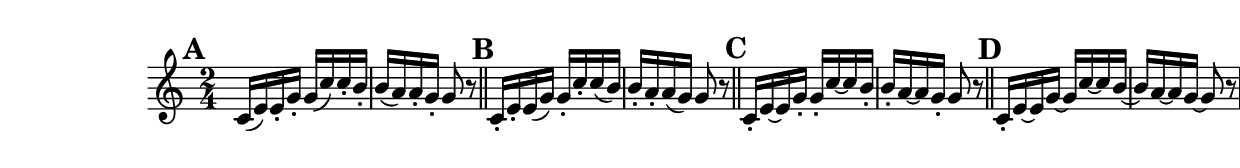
\version "2.22.0"

\relative {
  \language "english"

  \key c \major
  \time 2/4

  \override Score.NonMusicalPaperColumn.line-break-permission = ##f

  % Alternates from 1st edition
  \bar "" \mark \default
  c'16( e) e-. g-. g( c) c-. b-. | b( a) a-. g-. g8 r | \bar "||" \noBreak

  \mark \default
  c,16-. e-. e( g) g-. c-. c( b) | b-. a-. a( g) g8 r | \bar "||" \noBreak

  \mark \default
  c,16-. e~e g-. g-. c~c b-. | \noBreak b-. a~a g-. g8 r | \bar "||" \noBreak

  \mark \default
  c,16-. e~e g~g c~c b~ | \noBreak b a~a g~8 r | \bar "||"

  \revert Score.NonMusicalPaperColumn.line-break-permission
}
